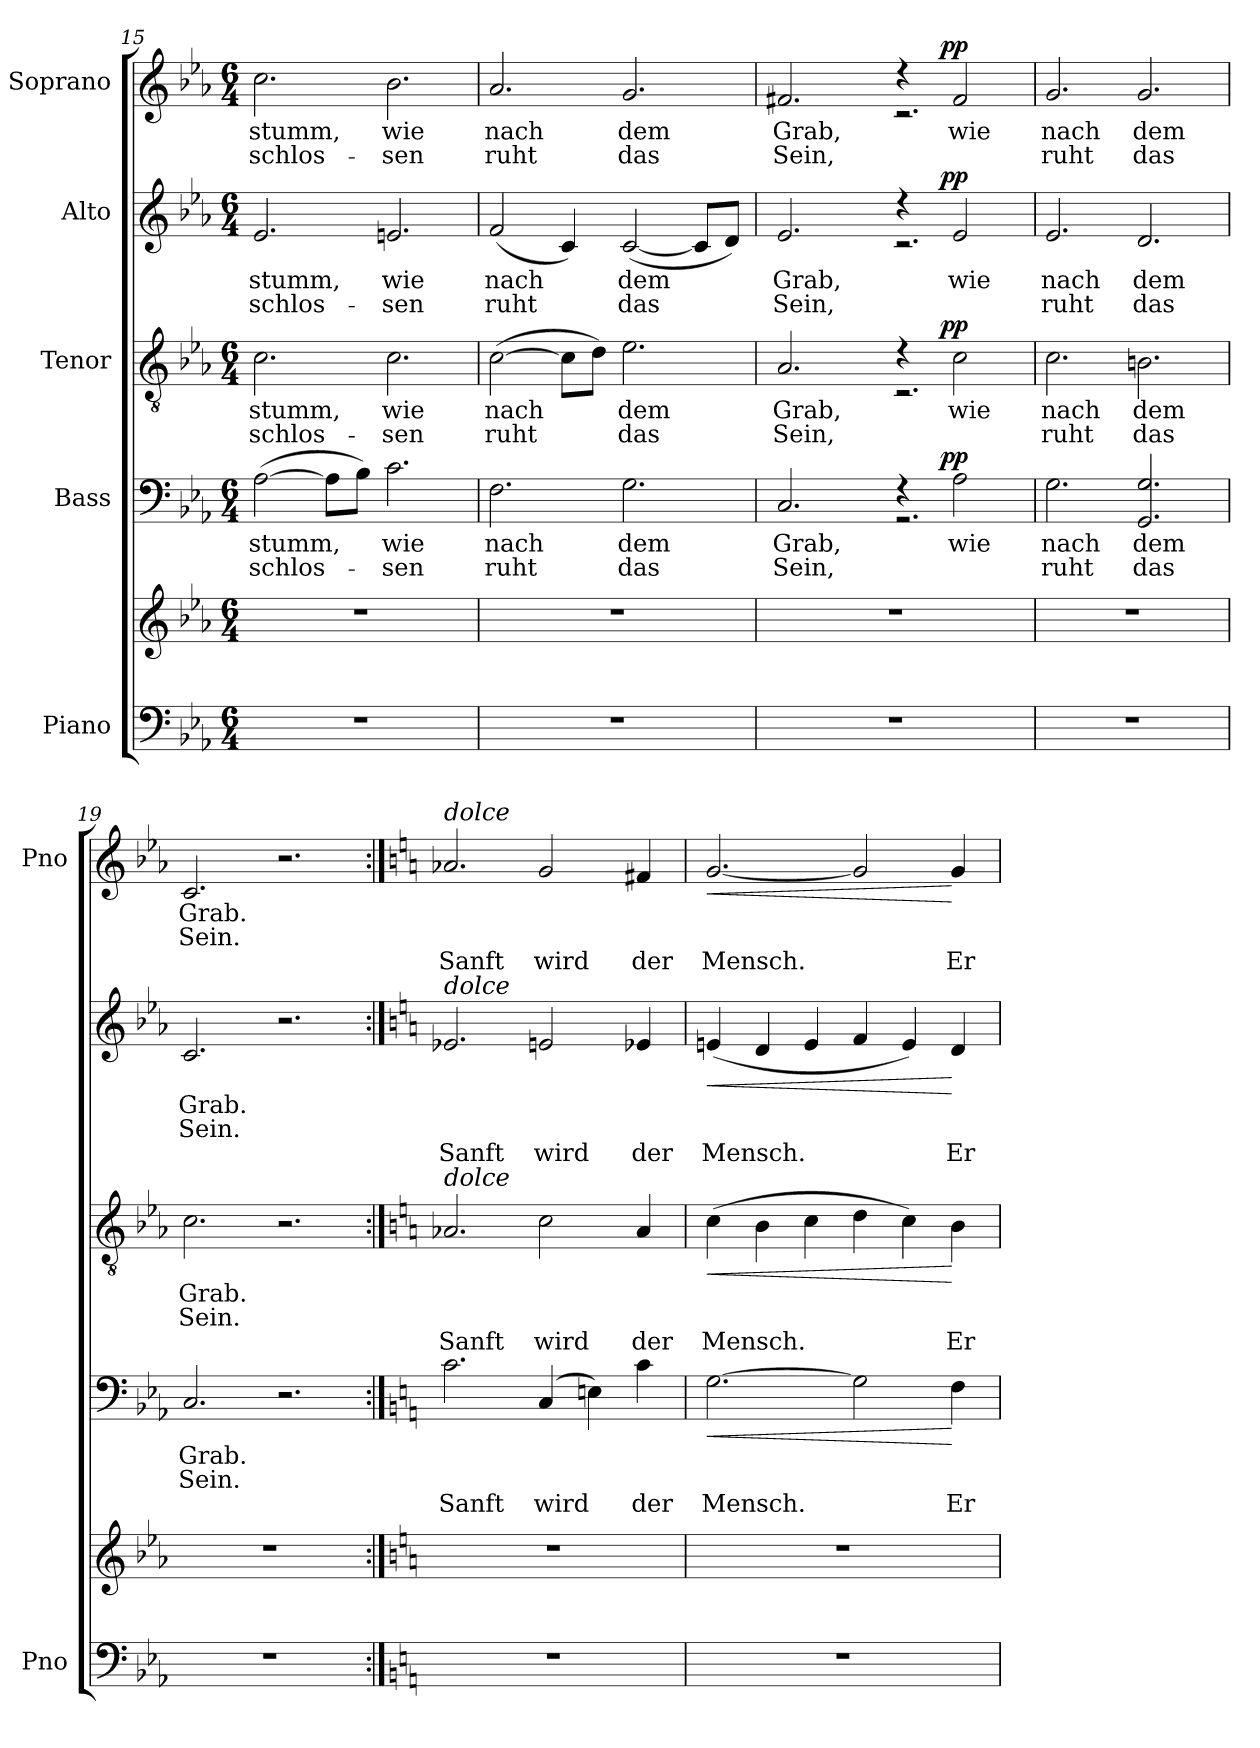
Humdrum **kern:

**kern	**kern	**kern	**text	**text	**text	**dynam	**kern	**text	**text	**text	**dynam	**kern	**text	**text	**text	**dynam	**kern	**text	**text	**text	**dynam
*part5	*part5	*part4	*part4	*part4	*part4	*part4	*part3	*part3	*part3	*part3	*part3	*part2	*part2	*part2	*part2	*part2	*part1	*part1	*part1	*part1	*part1
*staff6	*staff5	*staff4	*staff4	*staff4	*staff4	*staff4	*staff3	*staff3	*staff3	*staff3	*staff3	*staff2	*staff2	*staff2	*staff2	*staff2	*staff1	*staff1	*staff1	*staff1	*staff1
*I"Piano	*	*I"Bass	*	*	*	*	*I"Tenor	*	*	*	*	*I"Alto	*	*	*	*	*I"Soprano	*	*	*	*
*I'Pno	*	*	*	*	*	*	*	*	*	*	*	*	*	*	*	*	*I'Pno	*	*	*	*
!!LO:LB:g=z
*clefF4	*clefG2	*clefF4	*	*	*	*	*clefGv2	*	*	*	*	*clefG2	*	*	*	*	*clefG2	*	*	*	*
*k[b-e-a-]	*k[b-e-a-]	*k[b-e-a-]	*	*	*	*	*k[b-e-a-]	*	*	*	*	*k[b-e-a-]	*	*	*	*	*k[b-e-a-]	*	*	*	*
*c:	*c:	*c:	*	*	*	*	*c:	*	*	*	*	*c:	*	*	*	*	*c:	*	*	*	*
*M6/4	*M6/4	*M6/4	*	*	*	*	*M6/4	*	*	*	*	*M6/4	*	*	*	*	*M6/4	*	*	*	*
=15	=15	=15	=15	=15	=15	=15	=15	=15	=15	=15	=15	=15	=15	=15	=15	=15	=15	=15	=15	=15	=15
1.r	1.r	([2A-\	stumm,	-­schlos-	.	.	2.c\	stumm,	-­schlos-	.	.	2.e-/	stumm,	-­schlos-	.	.	2.cc\	stumm,	-­schlos-	.	.
.	.	8A-\L]	.	.	.	.	.	.	.	.	.	.	.	.	.	.	.	.	.	.	.
.	.	8B-\J)	.	.	.	.	.	.	.	.	.	.	.	.	.	.	.	.	.	.	.
.	.	2.c\	wie	-sen	.	.	2.c\	wie	-sen	.	.	2.en/	wie	-sen	.	.	2.b-\	wie	-sen	.	.
=16	=16	=16	=16	=16	=16	=16	=16	=16	=16	=16	=16	=16	=16	=16	=16	=16	=16	=16	=16	=16	=16
1.r	1.r	2.F\	nach	ruht	.	.	([2c\	nach	ruht	.	.	(2f/	nach	ruht	.	.	2.a-/	nach	ruht	.	.
.	.	.	.	.	.	.	8c\L]	.	.	.	.	4c/)	.	.	.	.	.	.	.	.	.
.	.	.	.	.	.	.	8d\J)	.	.	.	.	.	.	.	.	.	.	.	.	.	.
.	.	2.G\	dem	das	.	.	2.e-\	dem	das	.	.	([2c/	dem	das	.	.	2.g/	dem	das	.	.
.	.	.	.	.	.	.	.	.	.	.	.	8c/L]	.	.	.	.	.	.	.	.	.
.	.	.	.	.	.	.	.	.	.	.	.	8d/J)	.	.	.	.	.	.	.	.	.
=17	=17	=17	=17	=17	=17	=17	=17	=17	=17	=17	=17	=17	=17	=17	=17	=17	=17	=17	=17	=17	=17
*	*	*^	*	*	*	*	*^	*	*	*	*	*^	*	*	*	*	*^	*	*	*	*
*	*	*	*^	*	*	*	*	*	*^	*	*	*	*	*	*^	*	*	*	*	*	*^	*	*	*	*
1.r	1.r	2.C/	2.ryy	2ryy	Grab,	Sein,	.	.	2.A-/	2.ryy	2ryy	Grab,	Sein,	.	.	2.e-/	2.ryy	2ryy	Grab,	Sein,	.	.	2.f#X/	2.ryy	2ryy	Grab,	Sein,	.	.
.	.	.	.	4...ryy	.	.	.	.	.	.	4...ryy	.	.	.	.	.	.	4...ryy	.	.	.	.	.	.	4...ryy	.	.	.	.
.	.	4rF	2.rGG	.	.	.	.	.	4rc	2.rC	.	.	.	.	.	4rdd	2.rc	.	.	.	.	.	4rdd	2.rc	.	.	.	.	.
!	!	!	!	!	!	!	!	!LO:DY:a	!	!	!	!	!	!	!LO:DY:a	!	!	!	!	!	!	!LO:DY:a	!	!	!	!	!	!	!LO:DY:a
.	.	.	.	2ryy	.	.	.	pp	.	.	2ryy	.	.	.	pp	.	.	2ryy	.	.	.	pp	.	.	2ryy	.	.	.	pp
.	.	2A-\	.	.	wie	.	.	.	2c\	.	.	wie	.	.	.	2e-/	.	.	wie	.	.	.	2f#/	.	.	wie	.	.	.
.	.	.	.	32ryy	.	.	.	.	.	.	32ryy	.	.	.	.	.	.	32ryy	.	.	.	.	.	.	32ryy	.	.	.	.
*	*	*v	*v	*v	*	*	*	*	*	*	*	*	*	*	*	*v	*v	*v	*	*	*	*	*v	*v	*v	*	*	*	*
*	*	*	*	*	*	*	*v	*v	*v	*	*	*	*	*	*	*	*	*	*	*	*	*	*
=18	=18	=18	=18	=18	=18	=18	=18	=18	=18	=18	=18	=18	=18	=18	=18	=18	=18	=18	=18	=18	=18
1.r	1.r	2.G\	nach	ruht	.	.	2.c\	nach	ruht	.	.	2.e-/	nach	ruht	.	.	2.g/	nach	ruht	.	.
.	.	2.GG/ 2.G/	dem	das	.	.	2.Bn\	dem	das	.	.	2.d/	dem	das	.	.	2.g/	dem	das	.	.
=19	=19	=19	=19	=19	=19	=19	=19	=19	=19	=19	=19	=19	=19	=19	=19	=19	=19	=19	=19	=19	=19
1.r	1.r	2.C/	Grab.	Sein.	.	.	2.c\	Grab.	Sein.	.	.	2.c/	Grab.	Sein.	.	.	2.c/	Grab.	Sein.	.	.
.	.	2.r	.	.	.	.	2.r	.	.	.	.	2.r	.	.	.	.	2.r	.	.	.	.
=20:|!	=20:|!	=20:|!	=20:|!	=20:|!	=20:|!	=20:|!	=20:|!	=20:|!	=20:|!	=20:|!	=20:|!	=20:|!	=20:|!	=20:|!	=20:|!	=20:|!	=20:|!	=20:|!	=20:|!	=20:|!	=20:|!
*k[]	*k[]	*k[]	*	*	*	*	*k[]	*	*	*	*	*k[]	*	*	*	*	*k[]	*	*	*	*
*C:	*C:	*C:	*	*	*	*	*C:	*	*	*	*	*C:	*	*	*	*	*C:	*	*	*	*
!	!	!	!	!	!	!	!	!	!	!	!	!	!	!	!	!	!LO:TX:a:i:t=dolce	!	!	!	!
!	!	!	!	!	!	!	!	!	!	!	!	!LO:TX:a:i:t=dolce	!	!	!	!	!	!	!	!	!
!	!	!	!	!	!	!	!LO:TX:a:i:t=dolce	!	!	!	!	!	!	!	!	!	!	!	!	!	!
1.r	1.r	2.c\	.	.	Sanft	.	2.A-X/	.	.	Sanft	.	2.e-X/	.	.	Sanft	.	2.a-X/	.	.	Sanft	.
.	.	(4C/	.	.	wird	.	2c\	.	.	wird	.	2en/	.	.	wird	.	2g/	.	.	wird	.
.	.	4En\)	.	.	.	.	.	.	.	.	.	.	.	.	.	.	.	.	.	.	.
.	.	4c\	.	.	der	.	4A-/	.	.	der	.	4e-X/	.	.	der	.	4f#X/	.	.	der	.
!!LO:LB:g=z
=21	=21	=21	=21	=21	=21	=21	=21	=21	=21	=21	=21	=21	=21	=21	=21	=21	=21	=21	=21	=21	=21
!	!	!	!	!	!	!LO:HP:b	!	!	!	!	!LO:HP:b	!	!	!	!	!LO:HP:b	!	!	!	!	!LO:HP:b
1.r	1.r	[2.G\	.	.	Mensch.	<	(4c\	.	.	Mensch.	<	(4en/	.	.	Mensch.	<	[2.g/	.	.	Mensch.	<
.	.	.	.	.	.	.	4B\	.	.	.	.	4d/	.	.	.	.	.	.	.	.	.
.	.	.	.	.	.	.	4c\	.	.	.	.	4e/	.	.	.	.	.	.	.	.	.
.	.	2G\]	.	.	.	.	4d\	.	.	.	.	4f/	.	.	.	.	2g/]	.	.	.	.
.	.	.	.	.	.	.	4c\)	.	.	.	.	4e/)	.	.	.	.	.	.	.	.	.
.	.	4F\	.	.	Er	[	4B\	.	.	Er	[	4d/	.	.	Er	[	4g/	.	.	Er	[
=	=	=	=	=	=	=	=	=	=	=	=	=	=	=	=	=	=	=	=	=	=
*-	*-	*-	*-	*-	*-	*-	*-	*-	*-	*-	*-	*-	*-	*-	*-	*-	*-	*-	*-	*-	*-
